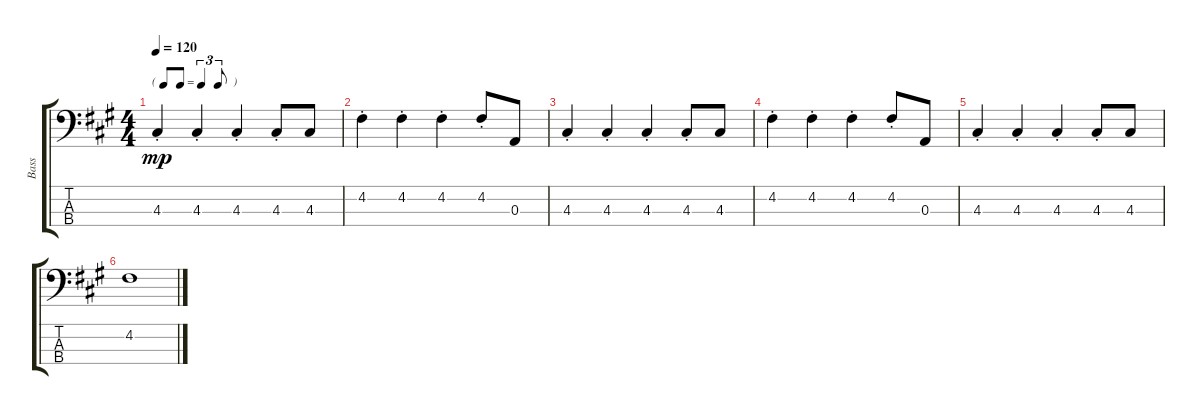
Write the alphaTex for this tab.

\track ("Bass" "Bass") {instrument electricbassfinger}
\staff {score tabs}
\tuning (G2 D2 A1 E1) {hide}
\ts (4 4)
\tf triplet8th
\tempo 120
\clef f4
\ks a
4.3{st}.4{dy mp} 4.3{st}.4 4.3{st}.4 4.3{st}.8 4.3.8 |
4.2{st}.4 4.2{st}.4 4.2{st}.4 4.2{st}.8 0.3.8 |
4.3{st}.4 4.3{st}.4 4.3{st}.4 4.3{st}.8 4.3.8 |
4.2{st}.4 4.2{st}.4 4.2{st}.4 4.2{st}.8 0.3.8 |
4.3{st}.4 4.3{st}.4 4.3{st}.4 4.3{st}.8 4.3.8 |
4.2.1
